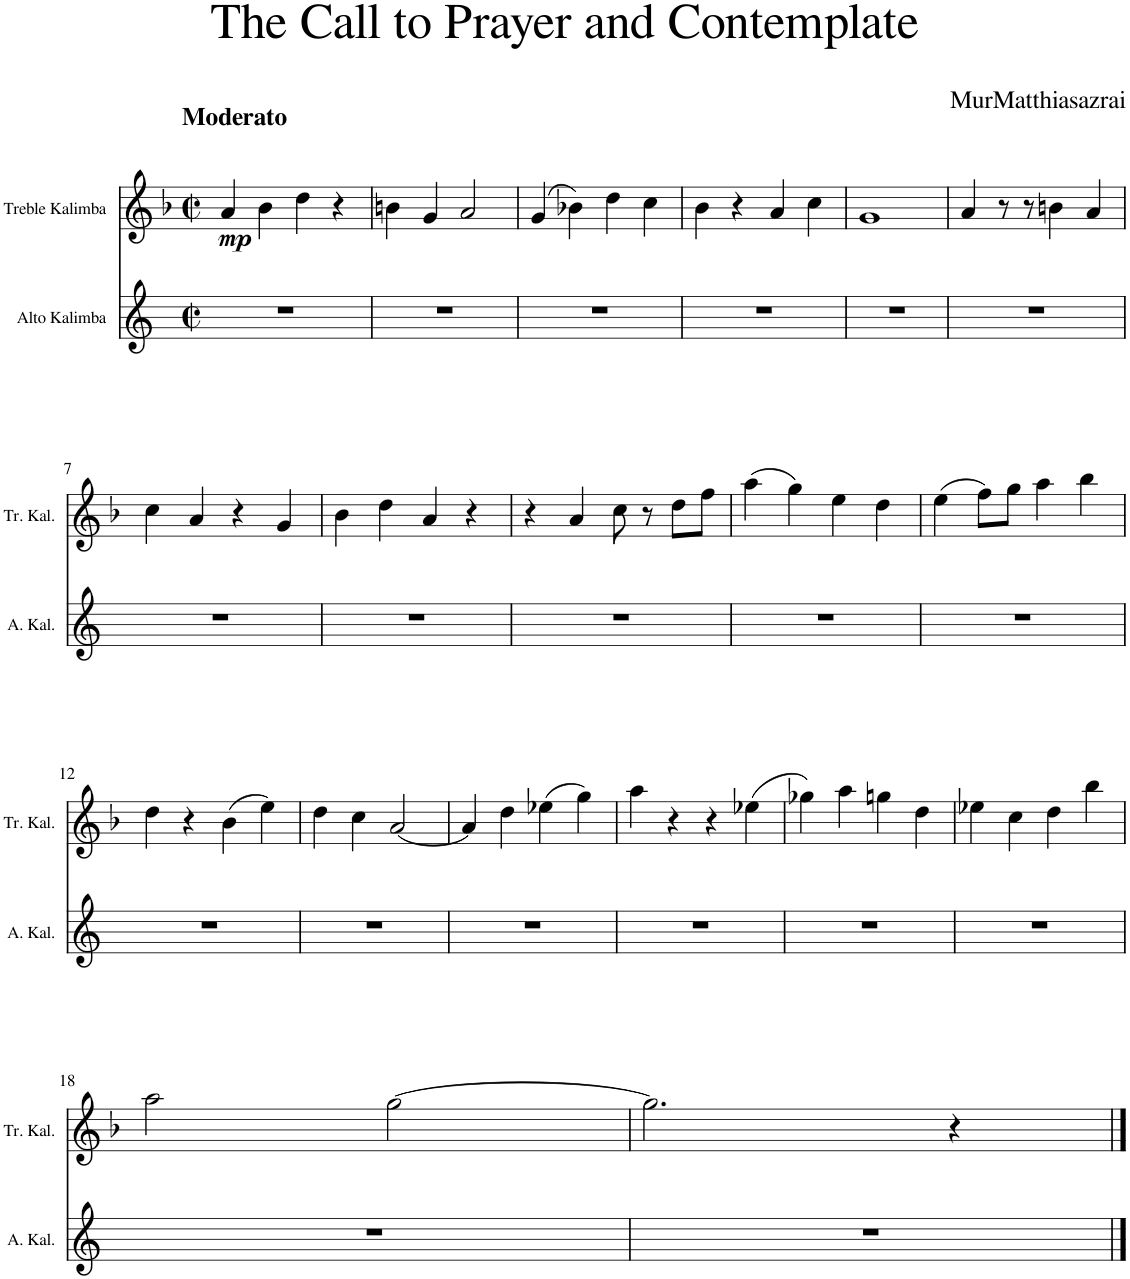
**kern	**kern	**dynam
*part2	*part1	*part1
*staff2	*staff1	*staff1
*I"Alto Kalimba	*I"Treble Kalimba	*
*I'A. Kal.	*I'Tr. Kal.	*
*clefG2	*clefG2	*
*k[]	*k[b-]	*
*M4/4	*M4/4	*
*met(c|)	*met(c|)	*
=1	=1	=1
!	!LO:TX:a:B:t=Moderato	!
!	!	!LO:DY:b
1r	4a/	mp
.	4b-\	.
.	4dd\	.
.	4r	.
=2	=2	=2
1r	4bn\	.
.	4g/	.
.	2a/	.
=3	=3	=3
1r	(4g/	.
.	4b-X\)	.
.	4dd\	.
.	4cc\	.
=4	=4	=4
1r	4b-\	.
.	4r	.
.	4a/	.
.	4cc\	.
=5	=5	=5
1r	1g	.
=6	=6	=6
1r	4a/	.
.	8r	.
.	8r	.
.	4bn\	.
.	4a/	.
!!LO:LB:g=z
=7	=7	=7
1r	4cc\	.
.	4a/	.
.	4r	.
.	4g/	.
=8	=8	=8
1r	4b-\	.
.	4dd\	.
.	4a/	.
.	4r	.
=9	=9	=9
1r	4r	.
.	4a/	.
.	8cc\	.
.	8r	.
.	8dd\L	.
.	8ff\J	.
=10	=10	=10
1r	(4aa\	.
.	4gg\)	.
.	4ee\	.
.	4dd\	.
=11	=11	=11
1r	(4ee\	.
.	8ff\L)	.
.	8gg\J	.
.	4aa\	.
.	4bb-\	.
!!LO:LB:g=z
=12	=12	=12
1r	4dd\	.
.	4r	.
.	(4b-\	.
.	4ee\)	.
=13	=13	=13
1r	4dd\	.
.	4cc\	.
.	[2a/	.
=14	=14	=14
1r	4a/]	.
.	4dd\	.
.	(4ee-X\	.
.	4gg\)	.
=15	=15	=15
1r	4aa\	.
.	4r	.
.	4r	.
.	(4ee-X\	.
=16	=16	=16
1r	4gg-X\)	.
.	4aa\	.
.	4ggn\	.
.	4dd\	.
=17	=17	=17
1r	4ee-X\	.
.	4cc\	.
.	4dd\	.
.	4bb-\	.
!!LO:LB:g=z
=18	=18	=18
1r	2aa\	.
.	[2gg\	.
=19	=19	=19
1r	2.gg\]	.
.	4r	.
==	==	==
*-	*-	*-
